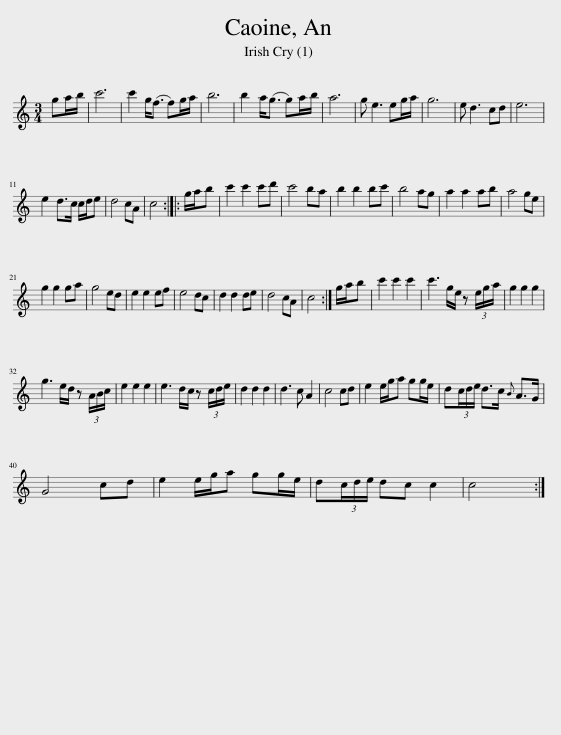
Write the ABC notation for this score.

X:1
L:1/8
M:3/4
I:linebreak $
K:C
V:1 treble
V:1
 ga/b/ | c'6 | c'2 g<(f f)g/a/ | b6 | b2 a<(g g)a/b/ | %5
 a6 | g e3 eg/a/ | g6 | e d3 cd | e6 |$ %10
 e2 d>c c/d/e | d4 cA | c4 :: g/a/b | c'2 c'2 c'd' | %15
 c'4 ba | b2 b2 bc' | b4 ag | a2 a2 ab | a4 ge |$ %20
 g2 g2 ga | g4 ed | e2 e2 ef | e4 dc | d2 d2 de | %25
 d4 cA | c4 :| g/a/b | c'2 c'2 c'2 | c'3 g/e/ z (3e/g/a/ | %30
 g2 g2 g2 |$ g3 e/d/ z (3A/B/c/ | e2 e2 e2 | e3 d/c/ z (3c/d/e/ | d2 d2 d2 | %35
 d3 c A2 | c4 cd | e2 e/g/a gg/e/ | d(3c/d/e/ d>c{B} A>G |$ G4 cd | %40
 e2 e/g/a gg/e/ | d(3c/d/e/ dc c2 | c4 :| %43
